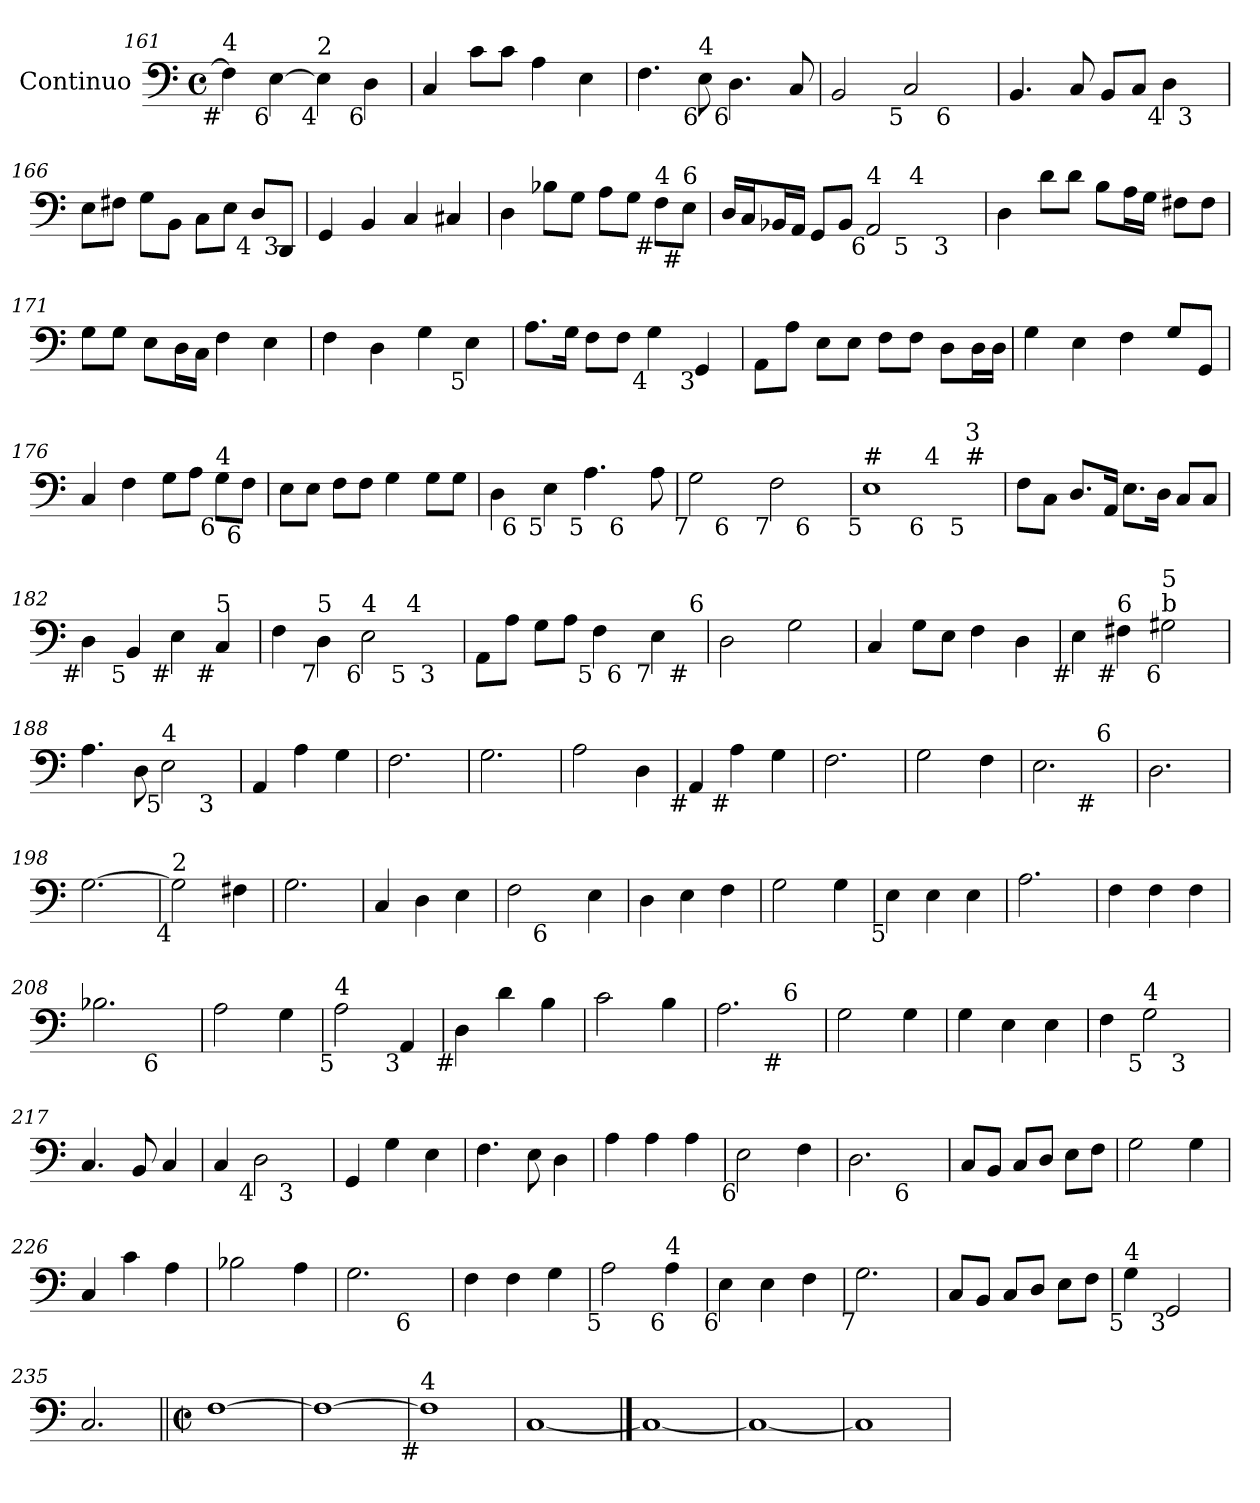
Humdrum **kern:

**kern
*part1
*staff1
*I"Continuo
*clefF4
*k[]
*C:
*M4/4
*met(c)
=161
!LO:TX:b:rj:t=#
!LO:TX:t=4
4Fi\]
!LO:TX:b:rj:t=6
[4Ei\
!LO:TX:b:rj:t=4
!LO:TX:t=2
4Ei\]
!LO:TX:b:rj:t=6
4Di\
=162
4Ci/
8ci\L
8ci\J
4Ai\
4Ei\
=163
4.Fi\
!LO:TX:b:rj:t=6
!LO:TX:t=4
8Ei\
!LO:TX:b:rj:t=6
4.Di\
8Ci/
=164
!LO:TX:b:rj:t=6
*^
2BBi/	2.ryy
!LO:TX:b:rj:t=5	!
2Ci/	.
!	!LO:TX:b:rj:t=6
.	4ryy
=165	=165
4.BBi/	2ryy
8Ci/	.
8BBi/L	4ryy
8Ci/J	.
!LO:TX:b:rj:t=4	!
4Di\	16...ryy
!	!LO:TX:b:rj:t=3
.	8ryy
.	128ryy
*v	*v
!!LO:LB:g=z
=166
8Ei\L
8F#Xi\J
8Gi\L
8BBi\J
8Ci\L
8Ei\J
!LO:TX:b:rj:t=4
8Di/L
!LO:TX:b:rj:t=3
8DDi/J
=167
4GGi/
4BBi/
4Ci/
4C#Xi/
=168
4Di\
8B-Xi\L
8Gi\J
8Ai\L
8Gi\J
!LO:TX:b:rj:t=#
!LO:TX:t=4
8Fi\L
!LO:TX:b:rj:t=#
!LO:TX:t=6
8Ei\J
=169
*^
*	*^
16Di/LL	2.ryy	2ryy
16Ci/J	.	.
16BB-Xi/L	.	.
16AAi/JJ	.	.
8GGi/L	.	.
8BB-i/J	.	.
!LO:TX:b:rj:t=6	!	!
!LO:TX:t=4	!	!
2AAi/	.	4ryy
!	!LO:TX:b:rj:t=5	!
!	!LO:TX:t=4	!
.	4ryy	8ryy
.	.	64ryy
.	.	256.ryy
!	!	!LO:TX:b:rj:t=3
.	.	16ryy
.	.	32ryy
.	.	128ryy
.	.	512ryy
*v	*v	*v
!!LO:LB:g=z
=170
4Di\
8di\L
8di\J
8Bi\L
16Ai\L
16Gi\JJ
8F#Xi\L
8F#i\J
=171
8Gi\L
8Gi\J
8Ei\L
16Di\L
16Ci\JJ
4Fi\
4Ei\
=172
4Fi\
4Di\
4Gi\
!LO:TX:b:rj:t=5
4Ei\
=173
8.Ai\L
16Gi\Jk
8Fi\L
8Fi\J
!LO:TX:b:rj:t=4
4Gi\
!LO:TX:b:rj:t=3
4GGi/
!!LO:PB:g=z
=174
8AAi\L
8Ai\J
8Ei\L
8Ei\J
8Fi\L
8Fi\J
8Di\L
16Di\L
16Di\JJ
=175
4Gi\
4Ei\
4Fi\
8Gi/L
8GGi/J
=176
4Ci/
4Fi\
8Gi\L
8Ai\J
!LO:TX:b:rj:t=6
!LO:TX:t=4
8Gi\L
!LO:TX:b:rj:t=6
8Fi\J
=177
8Ei\L
8Ei\J
8Fi\L
8Fi\J
4Gi\
8Gi\L
8Gi\J
=178
!LO:TX:b:rj:t=5
*^
*	*^
4Di\	8ryy	2.ryy
!	!LO:TX:b:rj:t=6	!
.	2..ryy	.
!LO:TX:b:rj:t=5	!	!
4Ei\	.	.
!LO:TX:b:rj:t=5	!	!
4.Ai\	.	.
!	!	!LO:TX:b:rj:t=6
.	.	4ryy
8Ai\	.	.
!!LO:LB:g=z	!!	!!
=179	=179	=179
!LO:TX:b:rj:t=7	!	!
2Gi\	4ryy	2.ryy
!	!LO:TX:b:rj:t=6	!
.	2.ryy	.
!LO:TX:b:rj:t=7	!	!
2Fi\	.	.
!	!	!LO:TX:b:rj:t=6
.	.	4ryy
=180	=180	=180
!LO:TX:b:rj:t=5	!	!
!LO:TX:t=#	!	!
1Ei	2ryy	2.ryy
!	!LO:TX:b:rj:t=6	!
!	!LO:TX:t=4	!
.	2ryy	.
!	!	!LO:TX:b:rj:t=5
!	!	!LO:TX:t=#
!	!	!LO:TX:t=3
.	.	4ryy
*v	*v	*v
=181
8Fi\L
8Ci\J
8.Di/L
16AAi/Jk
8.Ei\L
16Di\Jk
8Ci/L
8Ci/J
=182
!LO:TX:b:rj:t=#
4Di\
!LO:TX:b:rj:t=5
4BBi/
!LO:TX:b:rj:t=#
4Ei\
!LO:TX:b:rj:t=#
!LO:TX:t=5
4Ci/
=183
*^
*	*^
4Fi\	2.ryy	2..ryy
!LO:TX:b:rj:t=7	!	!
!LO:TX:t=5	!	!
4Di\	.	.
!LO:TX:b:rj:t=6	!	!
!LO:TX:t=4	!	!
2Ei\	.	.
!	!LO:TX:b:rj:t=5	!
!	!LO:TX:t=4	!
.	4ryy	.
!	!	!LO:TX:b:rj:t=3
.	.	8ryy
=184	=184	=184
8AAi\L	2ryy	2...ryy
8Ai\J	.	.
8Gi\L	.	.
8Ai\J	.	.
!LO:TX:b:rj:t=5	!	!
4Fi\	8ryy	.
!	!LO:TX:b:rj:t=6	!
.	4.ryy	.
!LO:TX:b:rj:t=7	!	!
4Ei\	.	.
!	!	!LO:TX:b:rj:t=#
!	!	!LO:TX:t=6
.	.	16ryy
*v	*v	*v
!!LO:LB:g=z
=185
2Di\
2Gi\
=186
4Ci/
8Gi\L
8Ei\J
4Fi\
4Di\
=187
!LO:TX:b:rj:t=#
4Ei\
!LO:TX:b:rj:t=#
!LO:TX:t=6
4F#Xi\
!LO:TX:b:rj:t=6
!LO:TX:t=b
!LO:TX:t=5
2G#Xi\
=188
*^
4.Ai\	2..ryy
8Di\	.
!LO:TX:b:rj:t=5	!
!LO:TX:t=4	!
2Ei\	.
!	!LO:TX:b:rj:t=3
.	8ryy
=189	=189
!LO:TX:b:rj:t=b	!
*v	*v
4AAi/
4Ai\
4Gi\
=190
2.Fi\
=191
2.Gi\
!!LO:LB:g=z
=192
2Ai\
4Di\
=193
!LO:TX:b:rj:t=#
4AAi/
!LO:TX:b:rj:t=#
4Ai\
4Gi\
=194
2.Fi\
=195
2Gi\
4Fi\
=196
!LO:TX:b:rj:t=7
*^
2.Ei\	2ryy
!	!LO:TX:b:rj:t=#
!	!LO:TX:t=6
.	4ryy
=197	=197
!LO:TX:b:rj:t=4	!
*v	*v
2.Di\
=198
[2.Gi\
=199
!LO:TX:b:rj:t=4
!LO:TX:t=2
2Gi\]
4F#Xi\
=200
2.Gi\
!!LO:LB:g=z
=201
4Ci/
4Di\
4Ei\
=202
!LO:TX:b:rj:t=5
*^
2Fi\	4ryy
!	!LO:TX:b:rj:t=6
.	2ryy
4Ei\	.
*v	*v
=203
4Di\
4Ei\
4Fi\
=204
2Gi\
4Gi\
=205
!LO:TX:b:rj:t=5
4Ei\
4Ei\
4Ei\
=206
2.Ai\
=207
4Fi\
4Fi\
4Fi\
=208
!LO:TX:b:rj:t=7
*^
2.B-Xi\	2ryy
!	!LO:TX:b:rj:t=6
.	4ryy
=209	=209
!LO:TX:b:rj:t=7	!
*v	*v
2Ai\
4Gi\
!!LO:LB:g=z
=210
!LO:TX:b:rj:t=5
!LO:TX:t=4
2Ai\
!LO:TX:b:rj:t=3
4AAi/
=211
!LO:TX:b:rj:t=#
4Di\
4di\
4Bi\
=212
2ci\
4Bi\
=213
!LO:TX:b:rj:t=7
*^
2.Ai\	2ryy
!	!LO:TX:b:rj:t=#
!	!LO:TX:t=6
.	4ryy
*v	*v
=214
2Gi\
4Gi\
=215
4Gi\
4Ei\
4Ei\
=216
!LO:TX:b:rj:t=6
!LO:TX:t=5
*^
4Fi\	2ryy
!LO:TX:b:rj:t=5	!
!LO:TX:t=4	!
2Gi\	.
!	!LO:TX:b:rj:t=3
.	4ryy
*v	*v
=217
4.Ci/
8BBi/
4Ci/
!!LO:LB:g=z
=218
*^
4Ci/	2ryy
!LO:TX:b:rj:t=4	!
2Di\	.
!	!LO:TX:b:rj:t=3
.	4ryy
*v	*v
=219
4GGi/
4Gi\
4Ei\
=220
4.Fi\
8Ei\
4Di\
=221
4Ai\
4Ai\
4Ai\
=222
!LO:TX:b:rj:t=6
2Ei\
4Fi\
=223
!LO:TX:b:rj:t=7
*^
2.Di\	2ryy
!	!LO:TX:b:rj:t=6
.	4ryy
*v	*v
=224
8Ci/L
8BBi/J
8Ci/L
8Di/J
8Ei\L
8Fi\J
=225
2Gi\
4Gi\
!!LO:LB:g=z
=226
4Ci/
4ci\
4Ai\
=227
2B-Xi\
4Ai\
=228
!LO:TX:b:rj:t=7
*^
2.Gi\	2ryy
!	!LO:TX:b:rj:t=6
.	4ryy
*v	*v
=229
4Fi\
4Fi\
4Gi\
=230
!LO:TX:b:rj:t=5
2Ai\
!LO:TX:b:rj:t=6
!LO:TX:t=4
4Ai\
=231
!LO:TX:b:rj:t=6
4Ei\
4Ei\
4Fi\
=232
!LO:TX:b:rj:t=7
2.Gi\
!!LO:LB:g=z
=233
8Ci/L
8BBi/J
8Ci/L
8Di/J
8Ei\L
8Fi\J
=234
!LO:TX:b:rj:t=5
!LO:TX:t=4
4Gi\
!LO:TX:b:rj:t=3
2GGi/
=235
2.Ci/
=236||
*M2/2
*met(c|)
[1Fi
=237
1Fi_
=238
!LO:TX:b:rj:t=#
!LO:TX:t=4
1Fi]
=239
[1Ci
==240
1Ci_
=241
1Ci_
=242
1Ci]
=
*-
